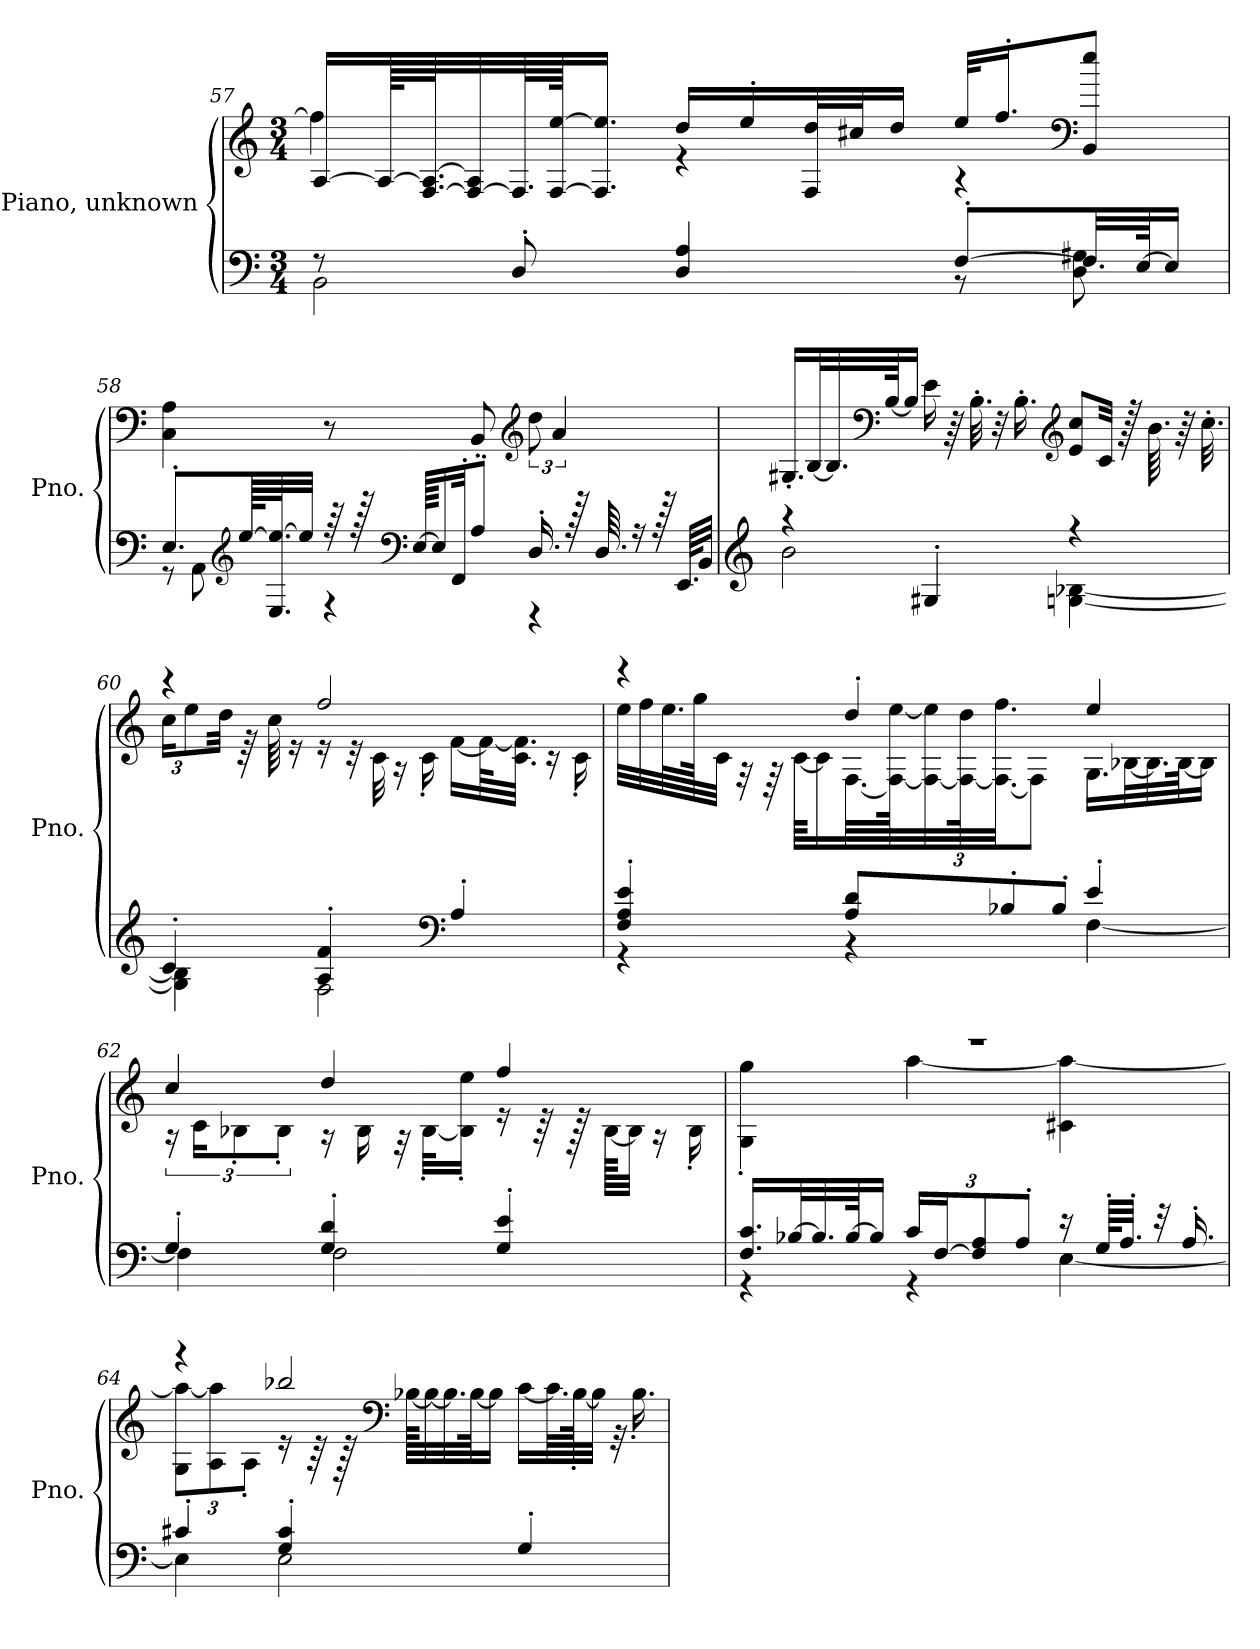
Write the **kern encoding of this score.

**kern	**kern
*part1	*part1
*staff2	*staff1
*I"Piano, unknown	*
*I'Pno.	*
!!LO:LB:g=z
*clefF4	*clefG2
*k[]	*k[]
*M3/4	*M3/4
=57	=57
*^	*^
8r	2BB\	[16A/LL	4ff\]
.	.	128A/KLL_	.
.	.	[64.F/ 64.A/_J	.
.	.	32F/_ 32A/]	.
8D'/	.	64.F/L]	.
.	.	[128F/ [128ee/JJK	.
.	.	16.F/] 16.ee/]JJ	.
4D/ 4A/	.	16dd/LL	4r
.	.	16ee'/	.
.	.	32F/ 32dd/L	.
.	.	32cc#X/J	.
.	.	16dd/JJ	.
[8F'/L	8r	32ee/KLL	4r
.	.	16.ff'/J	.
*	*	*clefF4	*
32.F/LL]	8D\ 8G#X\	8BB/ 8ee/J	.
[64E/JK	.	.	.
16E/JJ]	.	.	.
*	*	*v	*v
!!LO:LB:g=z
=58	=58	=58
8.E'/L	8r	4C\ 4A\
.	8AA\	.
*clefG2	*	*
[128ee/KLLL	.	.
64.E/ 64.ee/_J	.	.
32ee/JJJ]	.	.
64r	4r	8r
128r	.	.
*clefF4	*	*
[128E/KKKLL	.	.
16E/]	.	.
32FF'/JK	.	.
8A'/J	.	8BB'/
*	*	*clefG2
16.D'/	4r	12dd\
.	.	6a/
128r	.	.
64.D/	.	.
16r	.	.
128r	.	.
64.EE/KLLL	.	.
32BB/JJJ	.	.
!!LO:LB:g=z
=59	=59	=59
*clefG2	*	*
4r	2b\	16.G#X'/LL
.	.	[32B/L
.	.	32.B/]
*	*	*clefF4
.	.	[64B/JK
.	.	16B/JJ]
4G#X'/	.	16e\
.	.	64r
.	.	32.B'\
.	.	32r
.	.	16.B'\
*	*	*clefG2
4r	[4Gn\ [4B-X\	8e/ 8cc/L
.	.	32c/Jkk
.	.	128r
.	.	64.b\
.	.	64r
.	.	32.cc'\
=60	=60	=60
*	*	*^
*	*	*	*Xbrackettup
4c'/	4G\] 4B-\]	4r	24cc\KL
.	.	.	12ee\
.	.	.	32dd\Jkk
.	.	.	64r
.	.	.	64cc\
.	.	.	16r
4A/' 4f/'	2F\	2ff/	16r
.	.	.	32r
.	.	.	32c\
.	.	.	16r
.	.	.	16c'\
*clefF4	*	*	*
4A'/	.	.	[16f\LL
.	.	.	64f\KL_
.	.	.	32.c\ 32.f\]JJJ
.	.	.	16r
.	.	.	16c'\
!!LO:LB:g=z	!!
=61	=61	=61	=61
4F/' 4A/' 4e/'	4r	4r	32ee\LLL
.	.	.	32ff\
.	.	.	64.ee\L
.	.	.	128gg\JK
.	.	.	32c\JJJ
.	.	.	32r
.	.	.	64r
.	.	.	[64c\KKLL
.	.	.	16c\]
*Xbrackettup	*	*	*
12A/ 12d/L	4r	4dd'/	[64.F\LL
.	.	.	128F\_ [128ee\JK
.	.	.	32F\_ 32ee\]
.	.	.	64F\_ 64dd\K
.	.	.	32.F\_ 32.ff\JJ
12B-X'/	.	.	.
.	.	.	8F\J]
12B-'/J	.	.	.
4e'/	[4F\	4ee/	16.G\LL
.	.	.	[32B-X\L
.	.	.	32.B-\]
.	.	.	[64B-\JK
.	.	.	16B-\JJ]
!!LO:PB:g=z	!!
=62	=62	=62	=62
*	*	*	*brackettup
4G'/	4F\]	4cc/	24r
.	.	.	24c\KL
.	.	.	12B-X'\
.	.	.	12B-'\J
4G/' 4d/'	2F\	4dd/	16r
.	.	.	16B-\
.	.	.	32r
.	.	.	[32B-'\KLL
.	.	.	16B-\]' 16ee\'JJ
4G/' 4e/'	.	4ff/	16r
.	.	.	64r
.	.	.	128r
.	.	.	[128B-\KKLLL
.	.	.	32B-\JJJ]
.	.	.	16r
.	.	.	16B-'\
=63	=63	=63	=63
16.F/ 16.c/LL	4r	2.r	4G\' 4gg\'
[32B-X/L	.	.	.
32.B-/]	.	.	.
[64B-/JK	.	.	.
16B-/JJ]	.	.	.
24c/LL	4r	.	[4aa\
[24F/J	.	.	.
12F/] 12A/	.	.	.
12A'/J	.	.	.
16r	[4E\	.	4c#X\ 4aa\_
64G'/KLLL	.	.	.
32.A'/JJJ	.	.	.
32r	.	.	.
16.A'/	.	.	.
!!LO:LB:g=z	!!
=64	=64	=64	=64
*	*	*	*Xbrackettup
4c#X'/	4E\]	4r	12G\ 12aa\_L
.	.	.	12A\ 12aa\]
.	.	.	12A'\J
4G/' 4c#/'	2E\	2bb-X/	16r
.	.	.	64r
.	.	.	128r
*	*	*clefF4	*
.	.	.	[128B-X\KKLLL
.	.	.	32B-\_
.	.	.	32.B-\]
.	.	.	[64B-\JK
.	.	.	16B-\JJ]
4G'/	.	.	[16c\LL
.	.	.	64.c\LL]
.	.	.	[128B-'\JK
.	.	.	32B-\JJJ]
.	.	.	32r
.	.	.	16.B-'\
*v	*v	*	*
*	*v	*v
=	=
*-	*-
